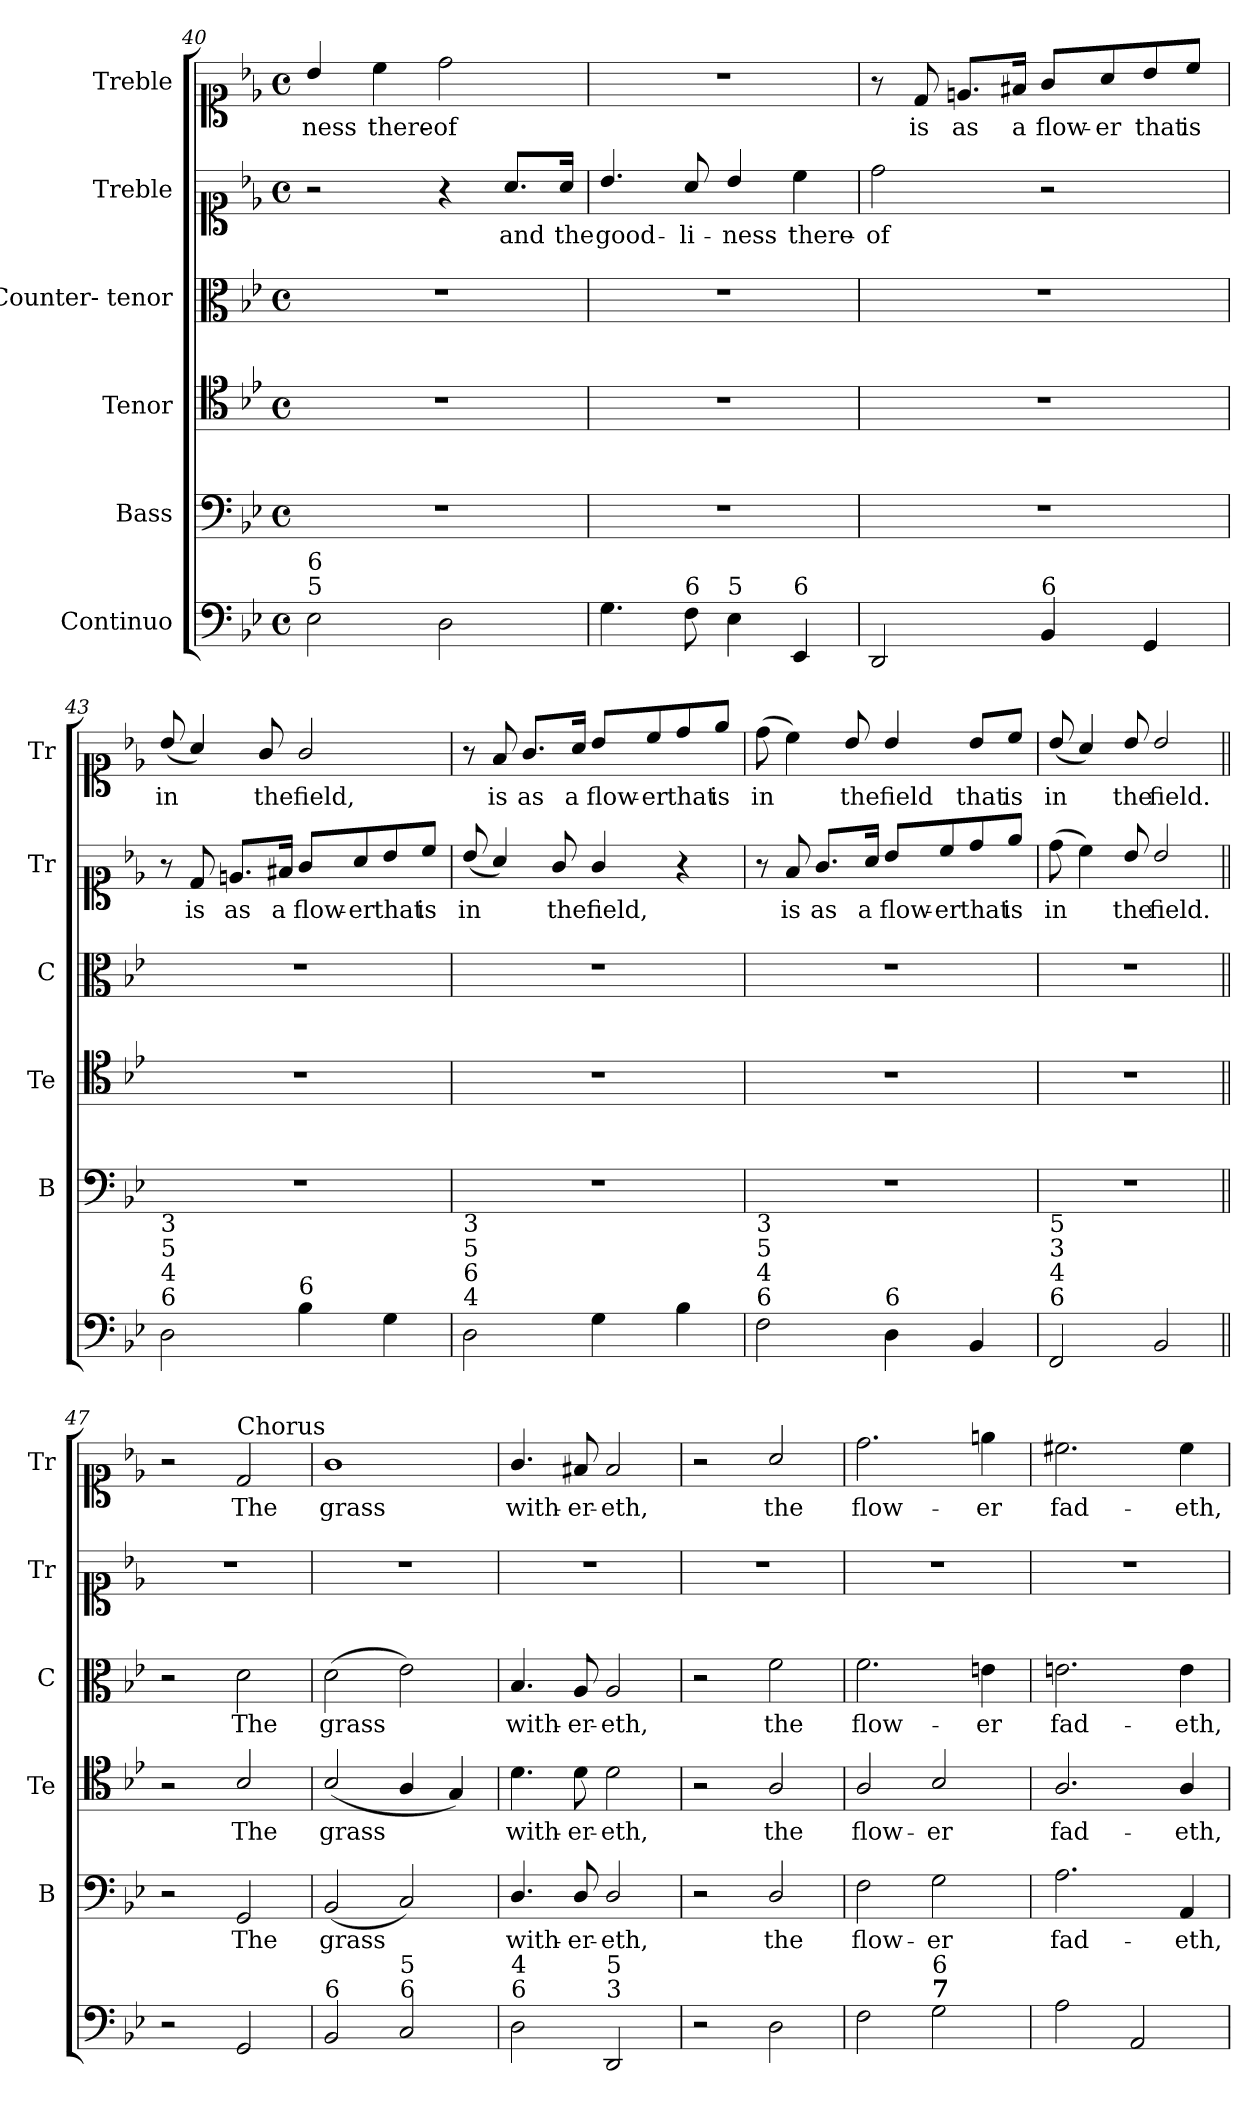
**kern	**kern	**text	**kern	**text	**kern	**text	**kern	**text	**kern	**text
*part6	*part5	*part5	*part4	*part4	*part3	*part3	*part2	*part2	*part1	*part1
*staff6	*staff5	*staff5	*staff4	*staff4	*staff3	*staff3	*staff2	*staff2	*staff1	*staff1
*I"Continuo	*I"Bass	*	*I"Tenor	*	*I"Counter- tenor	*	*I"Treble	*	*I"Treble	*
*	*I'B	*	*I'Te	*	*I'C	*	*I'Tr	*	*I'Tr	*
*clefF4	*clefF4	*	*clefC4	*	*clefC3	*	*clefC1	*	*clefC1	*
*	*	*	*ITrd7c12	*	*ITrd7c12	*	*	*	*	*
*k[b-e-]	*k[b-e-]	*	*k[b-e-]	*	*k[b-e-]	*	*k[b-e-]	*	*k[b-e-]	*
*B-:	*B-:	*	*B-:	*	*B-:	*	*B-:	*	*B-:	*
*M4/4	*M4/4	*	*M4/4	*	*M4/4	*	*M4/4	*	*M4/4	*
*met(c)	*met(c)	*	*met(c)	*	*met(c)	*	*met(c)	*	*met(c)	*
=40	=40	=40	=40	=40	=40	=40	=40	=40	=40	=40
!LO:TX:a:t=5	!	!	!	!	!	!	!	!	!	!
!LO:TX:a:t=6	!	!	!	!	!	!	!	!	!	!
!	!	!	!	!	!	!	!	!	!	!LO:LY:b
2E-\	1r	.	1r	.	1r	.	2r	.	4b-/	-ness
!	!	!	!	!	!	!	!	!	!	!LO:LY:b
.	.	.	.	.	.	.	.	.	4cc\	there-
!	!	!	!	!	!	!	!	!	!	!LO:LY:b
2D\	.	.	.	.	.	.	4r	.	2dd\	-of
!	!	!	!	!	!	!	!	!LO:LY:b	!	!
.	.	.	.	.	.	.	8.a/L	and	.	.
!	!	!	!	!	!	!	!	!LO:LY:b	!	!
.	.	.	.	.	.	.	16a/Jk	the	.	.
=41	=41	=41	=41	=41	=41	=41	=41	=41	=41	=41
!	!	!	!	!	!	!	!	!LO:LY:b	!	!
4.G\	1r	.	1r	.	1r	.	4.b-/	good-	1r	.
!LO:TX:a:t=6	!	!	!	!	!	!	!	!	!	!
!	!	!	!	!	!	!	!	!LO:LY:b	!	!
8F\	.	.	.	.	.	.	8a/	-li-	.	.
!LO:TX:a:t=5	!	!	!	!	!	!	!	!	!	!
!	!	!	!	!	!	!	!	!LO:LY:b	!	!
4E-\	.	.	.	.	.	.	4b-/	-ness	.	.
!LO:TX:a:t=6	!	!	!	!	!	!	!	!	!	!
!	!	!	!	!	!	!	!	!LO:LY:b	!	!
4EE-/	.	.	.	.	.	.	4cc\	there-	.	.
=42	=42	=42	=42	=42	=42	=42	=42	=42	=42	=42
!	!	!	!	!	!	!	!	!LO:LY:b	!	!
2DD/	1r	.	1r	.	1r	.	2dd\	-of	8r	.
!	!	!	!	!	!	!	!	!	!	!LO:LY:b
.	.	.	.	.	.	.	.	.	8d/	is
!	!	!	!	!	!	!	!	!	!	!LO:LY:b
.	.	.	.	.	.	.	.	.	8.en/L	as
!	!	!	!	!	!	!	!	!	!	!LO:LY:b
.	.	.	.	.	.	.	.	.	16f#X/Jk	a
!LO:TX:a:t=6	!	!	!	!	!	!	!	!	!	!
!	!	!	!	!	!	!	!	!	!	!LO:LY:b
4BB-/	.	.	.	.	.	.	2r	.	8g/L	flow-
!	!	!	!	!	!	!	!	!	!	!LO:LY:b
.	.	.	.	.	.	.	.	.	8a/	-er
!	!	!	!	!	!	!	!	!	!	!LO:LY:b
4GG/	.	.	.	.	.	.	.	.	8b-/	that
!	!	!	!	!	!	!	!	!	!	!LO:LY:b
.	.	.	.	.	.	.	.	.	8cc/J	is
!!LO:LB:g=z
=43	=43	=43	=43	=43	=43	=43	=43	=43	=43	=43
!LO:TX:a:t=6	!	!	!	!	!	!	!	!	!	!
!LO:TX:a:t=4	!	!	!	!	!	!	!	!	!	!
!LO:TX:a:t=5	!	!	!	!	!	!	!	!	!	!
!LO:TX:a:t=3	!	!	!	!	!	!	!	!	!	!
!	!	!	!	!	!	!	!	!	!	!LO:LY:b
2D\	1r	.	1r	.	1r	.	8r	.	(<8b-/	in
!	!	!	!	!	!	!	!	!LO:LY:b	!	!
.	.	.	.	.	.	.	8d/	is	4a/)	.
!	!	!	!	!	!	!	!	!LO:LY:b	!	!
.	.	.	.	.	.	.	8.en/L	as	.	.
!	!	!	!	!	!	!	!	!	!	!LO:LY:b
.	.	.	.	.	.	.	.	.	8g/	the
!	!	!	!	!	!	!	!	!LO:LY:b	!	!
.	.	.	.	.	.	.	16f#X/Jk	a	.	.
!LO:TX:a:t=6	!	!	!	!	!	!	!	!	!	!
!	!	!	!	!	!	!	!	!LO:LY:b	!	!LO:LY:b
4B-\	.	.	.	.	.	.	8g/L	flow-	2g/	field,
!	!	!	!	!	!	!	!	!LO:LY:b	!	!
.	.	.	.	.	.	.	8a/	-er	.	.
!	!	!	!	!	!	!	!	!LO:LY:b	!	!
4G\	.	.	.	.	.	.	8b-/	that	.	.
!	!	!	!	!	!	!	!	!LO:LY:b	!	!
.	.	.	.	.	.	.	8cc/J	is	.	.
=44	=44	=44	=44	=44	=44	=44	=44	=44	=44	=44
!LO:TX:a:t=4	!	!	!	!	!	!	!	!	!	!
!LO:TX:a:t=6	!	!	!	!	!	!	!	!	!	!
!LO:TX:a:t=5	!	!	!	!	!	!	!	!	!	!
!LO:TX:a:t=3	!	!	!	!	!	!	!	!	!	!
!	!	!	!	!	!	!	!	!LO:LY:b	!	!
2D\	1r	.	1r	.	1r	.	(<8b-/	in	8r	.
!	!	!	!	!	!	!	!	!	!	!LO:LY:b
.	.	.	.	.	.	.	4a/)	.	8f/	is
!	!	!	!	!	!	!	!	!	!	!LO:LY:b
.	.	.	.	.	.	.	.	.	8.g/L	as
!	!	!	!	!	!	!	!	!LO:LY:b	!	!
.	.	.	.	.	.	.	8g/	the	.	.
!	!	!	!	!	!	!	!	!	!	!LO:LY:b
.	.	.	.	.	.	.	.	.	16a/Jk	a
!	!	!	!	!	!	!	!	!LO:LY:b	!	!LO:LY:b
4G\	.	.	.	.	.	.	4g/	field,	8b-/L	flow-
!	!	!	!	!	!	!	!	!	!	!LO:LY:b
.	.	.	.	.	.	.	.	.	8cc/	-er
!	!	!	!	!	!	!	!	!	!	!LO:LY:b
4B-\	.	.	.	.	.	.	4r	.	8dd/	that
!	!	!	!	!	!	!	!	!	!	!LO:LY:b
.	.	.	.	.	.	.	.	.	8ee-/J	is
!!LO:PB:g=z
=45	=45	=45	=45	=45	=45	=45	=45	=45	=45	=45
!LO:TX:a:t=6	!	!	!	!	!	!	!	!	!	!
!LO:TX:a:t=4	!	!	!	!	!	!	!	!	!	!
!LO:TX:a:t=5	!	!	!	!	!	!	!	!	!	!
!LO:TX:a:t=3	!	!	!	!	!	!	!	!	!	!
!	!	!	!	!	!	!	!	!	!	!LO:LY:b
2F\	1r	.	1r	.	1r	.	8r	.	(>8dd\	in
!	!	!	!	!	!	!	!	!LO:LY:b	!	!
.	.	.	.	.	.	.	8f/	is	4cc\)	.
!	!	!	!	!	!	!	!	!LO:LY:b	!	!
.	.	.	.	.	.	.	8.g/L	as	.	.
!	!	!	!	!	!	!	!	!	!	!LO:LY:b
.	.	.	.	.	.	.	.	.	8b-/	the
!	!	!	!	!	!	!	!	!LO:LY:b	!	!
.	.	.	.	.	.	.	16a/Jk	a	.	.
!LO:TX:a:t=6	!	!	!	!	!	!	!	!	!	!
!	!	!	!	!	!	!	!	!LO:LY:b	!	!LO:LY:b
4D\	.	.	.	.	.	.	8b-/L	flow-	4b-/	field
!	!	!	!	!	!	!	!	!LO:LY:b	!	!
.	.	.	.	.	.	.	8cc/	-er	.	.
!	!	!	!	!	!	!	!	!LO:LY:b	!	!LO:LY:b
4BB-/	.	.	.	.	.	.	8dd/	that	8b-/L	that
!	!	!	!	!	!	!	!	!LO:LY:b	!	!LO:LY:b
.	.	.	.	.	.	.	8ee-/J	is	8cc/J	is
=46	=46	=46	=46	=46	=46	=46	=46	=46	=46	=46
!LO:TX:a:t=6	!	!	!	!	!	!	!	!	!	!
!LO:TX:a:t=4	!	!	!	!	!	!	!	!	!	!
!LO:TX:a:t=3	!	!	!	!	!	!	!	!	!	!
!LO:TX:a:t=5	!	!	!	!	!	!	!	!	!	!
!	!	!	!	!	!	!	!	!LO:LY:b	!	!LO:LY:b
2FF/	1r	.	1r	.	1r	.	(>8dd\	in	(<8b-/	in
.	.	.	.	.	.	.	4cc\)	.	4a/)	.
!	!	!	!	!	!	!	!	!LO:LY:b	!	!LO:LY:b
.	.	.	.	.	.	.	8b-/	the	8b-/	the
!	!	!	!	!	!	!	!	!LO:LY:b	!	!LO:LY:b
2BB-/	.	.	.	.	.	.	2b-/	field.	2b-/	field.
!!LO:LB:g=z
=47||	=47||	=47||	=47||	=47||	=47||	=47||	=47||	=47||	=47||	=47||
2r	2r	.	2r	.	2r	.	1r	.	2r	.
!	!	!	!	!	!	!	!	!	!LO:TX:a:t=Chorus	!
!	!	!LO:LY:b	!	!LO:LY:b	!	!LO:LY:b	!	!	!	!LO:LY:b
2GG/	2GG/	The	2BB-/	The	2D\	The	.	.	2d/	The
=48	=48	=48	=48	=48	=48	=48	=48	=48	=48	=48
!LO:TX:a:t=6	!	!	!	!	!	!	!	!	!	!
!	!	!LO:LY:b	!	!LO:LY:b	!	!LO:LY:b	!	!	!	!LO:LY:b
2BB-/	(<2BB-/	grass	(<2BB-/	grass	(>2D\	grass	1r	.	1g	grass
!LO:TX:a:t=6	!	!	!	!	!	!	!	!	!	!
!LO:TX:a:t=5	!	!	!	!	!	!	!	!	!	!
2C/	2C/)	.	4AA/	.	2E-\)	.	.	.	.	.
.	.	.	4GG/)	.	.	.	.	.	.	.
=49	=49	=49	=49	=49	=49	=49	=49	=49	=49	=49
!LO:TX:a:t=6	!	!	!	!	!	!	!	!	!	!
!LO:TX:a:t=4	!	!	!	!	!	!	!	!	!	!
!	!	!LO:LY:b	!	!LO:LY:b	!	!LO:LY:b	!	!	!	!LO:LY:b
2D\	4.D/	with-	4.D\	with-	4.BB-/	with-	1r	.	4.g/	with-
!	!	!LO:LY:b	!	!LO:LY:b	!	!LO:LY:b	!	!	!	!LO:LY:b
.	8D/	-er-	8D\	-er-	8AA/	-er-	.	.	8f#X/	-er-
!LO:TX:a:t=3	!	!	!	!	!	!	!	!	!	!
!LO:TX:a:t=5	!	!	!	!	!	!	!	!	!	!
!	!	!LO:LY:b	!	!LO:LY:b	!	!LO:LY:b	!	!	!	!LO:LY:b
2DD/	2D/	-eth,	2D\	-eth,	2AA/	-eth,	.	.	2f#/	-eth,
=50	=50	=50	=50	=50	=50	=50	=50	=50	=50	=50
2r	2r	.	2r	.	2r	.	1r	.	2r	.
!	!	!LO:LY:b	!	!LO:LY:b	!	!LO:LY:b	!	!	!	!LO:LY:b
2D\	2D/	the	2AA/	the	2F\	the	.	.	2a/	the
=51	=51	=51	=51	=51	=51	=51	=51	=51	=51	=51
!	!	!LO:LY:b	!	!LO:LY:b	!	!LO:LY:b	!	!	!	!LO:LY:b
2F\	2F\	flow-	2AA/	flow-	2.F\	flow-	1r	.	2.dd\	flow-
!LO:TX:a:B:t=7	!	!	!	!	!	!	!	!	!	!
!LO:TX:a:t=6	!	!	!	!	!	!	!	!	!	!
!	!	!LO:LY:b	!	!LO:LY:b	!	!	!	!	!	!
2G\	2G\	-er	2BB-/	-er	.	.	.	.	.	.
!	!	!	!	!	!	!LO:LY:b	!	!	!	!LO:LY:b
.	.	.	.	.	4En\	-er	.	.	4een\	-er
=52	=52	=52	=52	=52	=52	=52	=52	=52	=52	=52
!	!	!LO:LY:b	!	!LO:LY:b	!	!LO:LY:b	!	!	!	!LO:LY:b
2A\	2.A\	fad-	2.AA/	fad-	2.En\	fad-	1r	.	2.cc#X\	fad-
2AA/	.	.	.	.	.	.	.	.	.	.
!	!	!LO:LY:b	!	!LO:LY:b	!	!LO:LY:b	!	!	!	!LO:LY:b
.	4AA/	-eth,	4AA/	-eth,	4E\	-eth,	.	.	4cc#\	-eth,
=	=	=	=	=	=	=	=	=	=	=
*-	*-	*-	*-	*-	*-	*-	*-	*-	*-	*-
